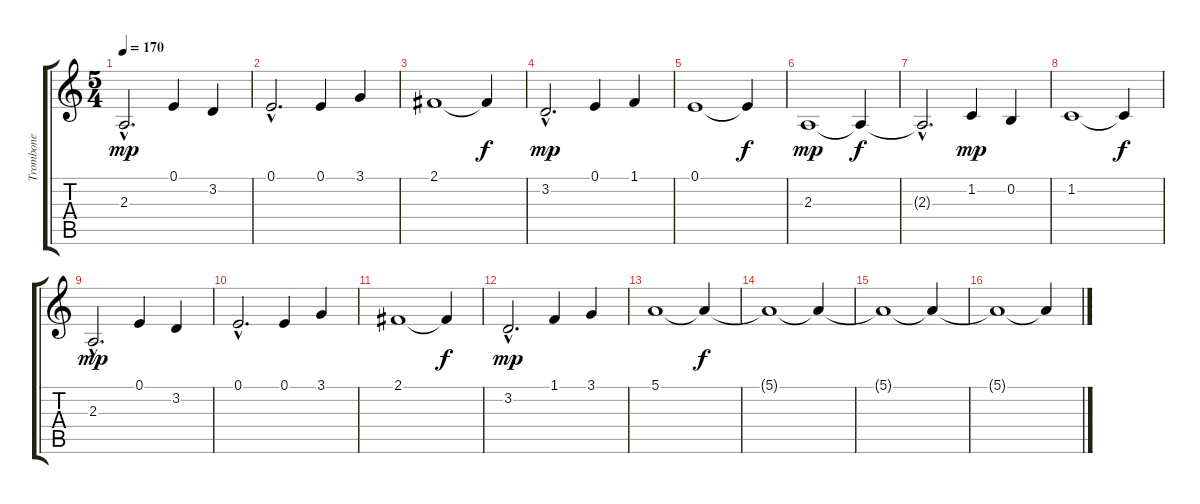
\track ("Trombone" "Trombone") {instrument trombone}
\staff {score tabs}
\tuning (E4 B3 G3 D3 A2 E2) {hide}
\ts (5 4)
\tempo 170
\clef g2
\ks c
2.3{hac}.2{d dy mp} 0.1.4 3.2.4 |
0.1{hac}.2{d} 0.1.4 3.1.4 |
2.1.1 2.1{t}.4{dy f} |
3.2{hac}.2{d dy mp} 0.1.4 1.1.4 |
0.1.1 0.1{t}.4{dy f} |
2.3.1{dy mp} 2.3{t}.4{dy f} |
2.3{hac t}.2{d} 1.2.4{dy mp} 0.2.4 |
1.2.1 1.2{t}.4{dy f} |
2.3{hac}.2{d dy mp} 0.1.4 3.2.4 |
0.1{hac}.2{d} 0.1.4 3.1.4 |
2.1.1 2.1{t}.4{dy f} |
3.2{hac}.2{d dy mp} 1.1.4 3.1.4 |
5.1.1 5.1{t}.4{dy f} |
5.1{t}.1 5.1{t}.4 |
5.1{t}.1 5.1{t}.4 |
5.1{t}.1 5.1{t}.4
